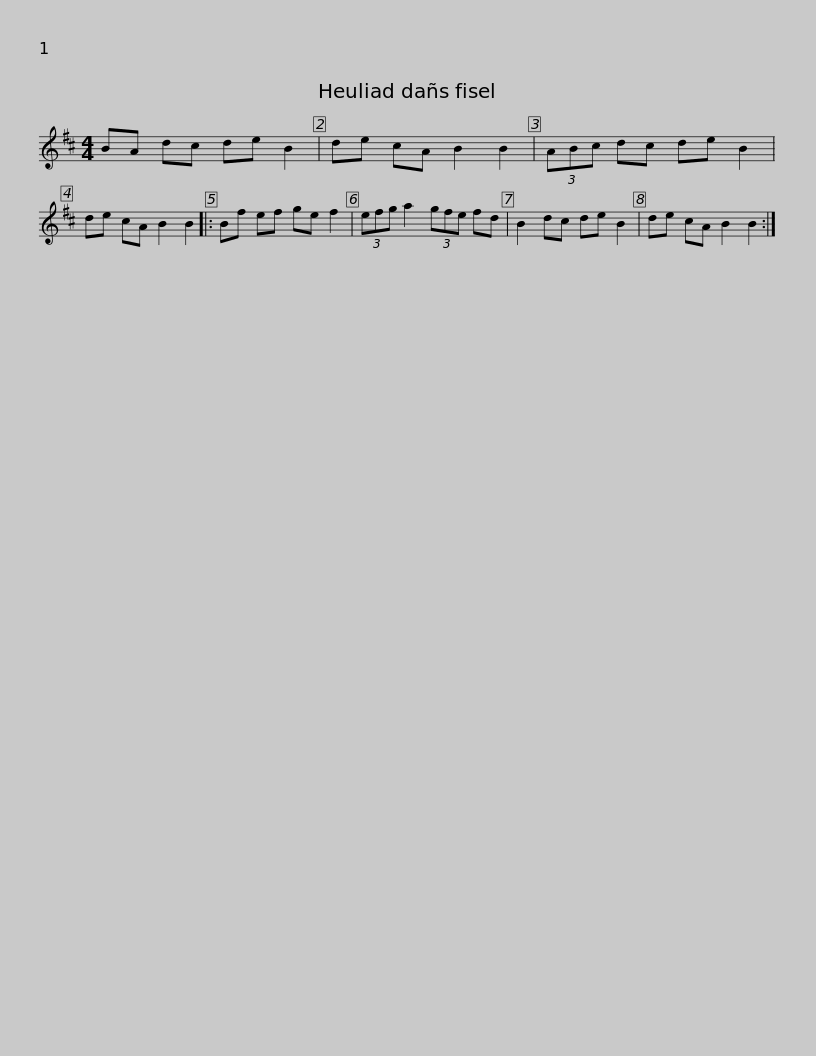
X:1
L:1/8
M:4/4
I:linebreak $
K:Bmin
V:1 treble
V:1
 BA dc de B2 | de cA B2 B2 | (3ABc dc de B2 | de cA B2 B2 |: Bf ef ge f2 | %5
 (3efg a2 (3gfe fd |$ B2 dc de B2 | de cA B2 B2 :| %8
